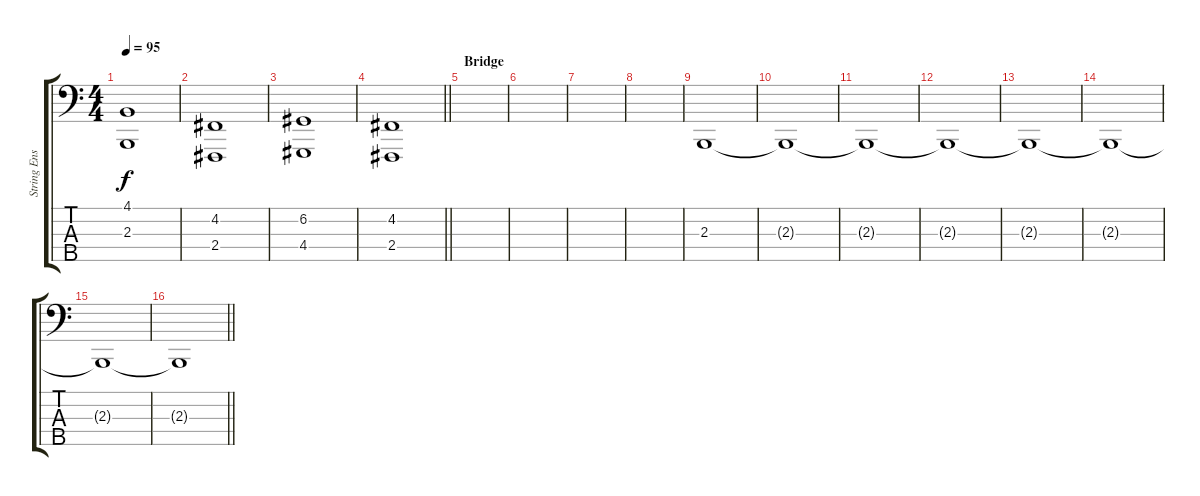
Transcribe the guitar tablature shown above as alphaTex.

\track ("String Ensemble" "String Ens") {instrument stringensemble1}
\staff {score tabs}
\tuning (G2 D2 A1 E1 B0) {hide}
\ts (4 4)
\tempo 95
\clef f4
\ks c
(4.1 2.3).1{dy f} |
(4.2 2.4).1 |
(6.2 4.4).1 |
\barLineRight lightlight
(4.2 2.4).1 |
\section ("" "Bridge")
|
|
|
|
2.3.1 |
2.3{t}.1 |
2.3{t}.1 |
2.3{t}.1 |
2.3{t}.1 |
2.3{t}.1 |
2.3{t}.1 |
\barLineRight lightlight
2.3{t}.1
